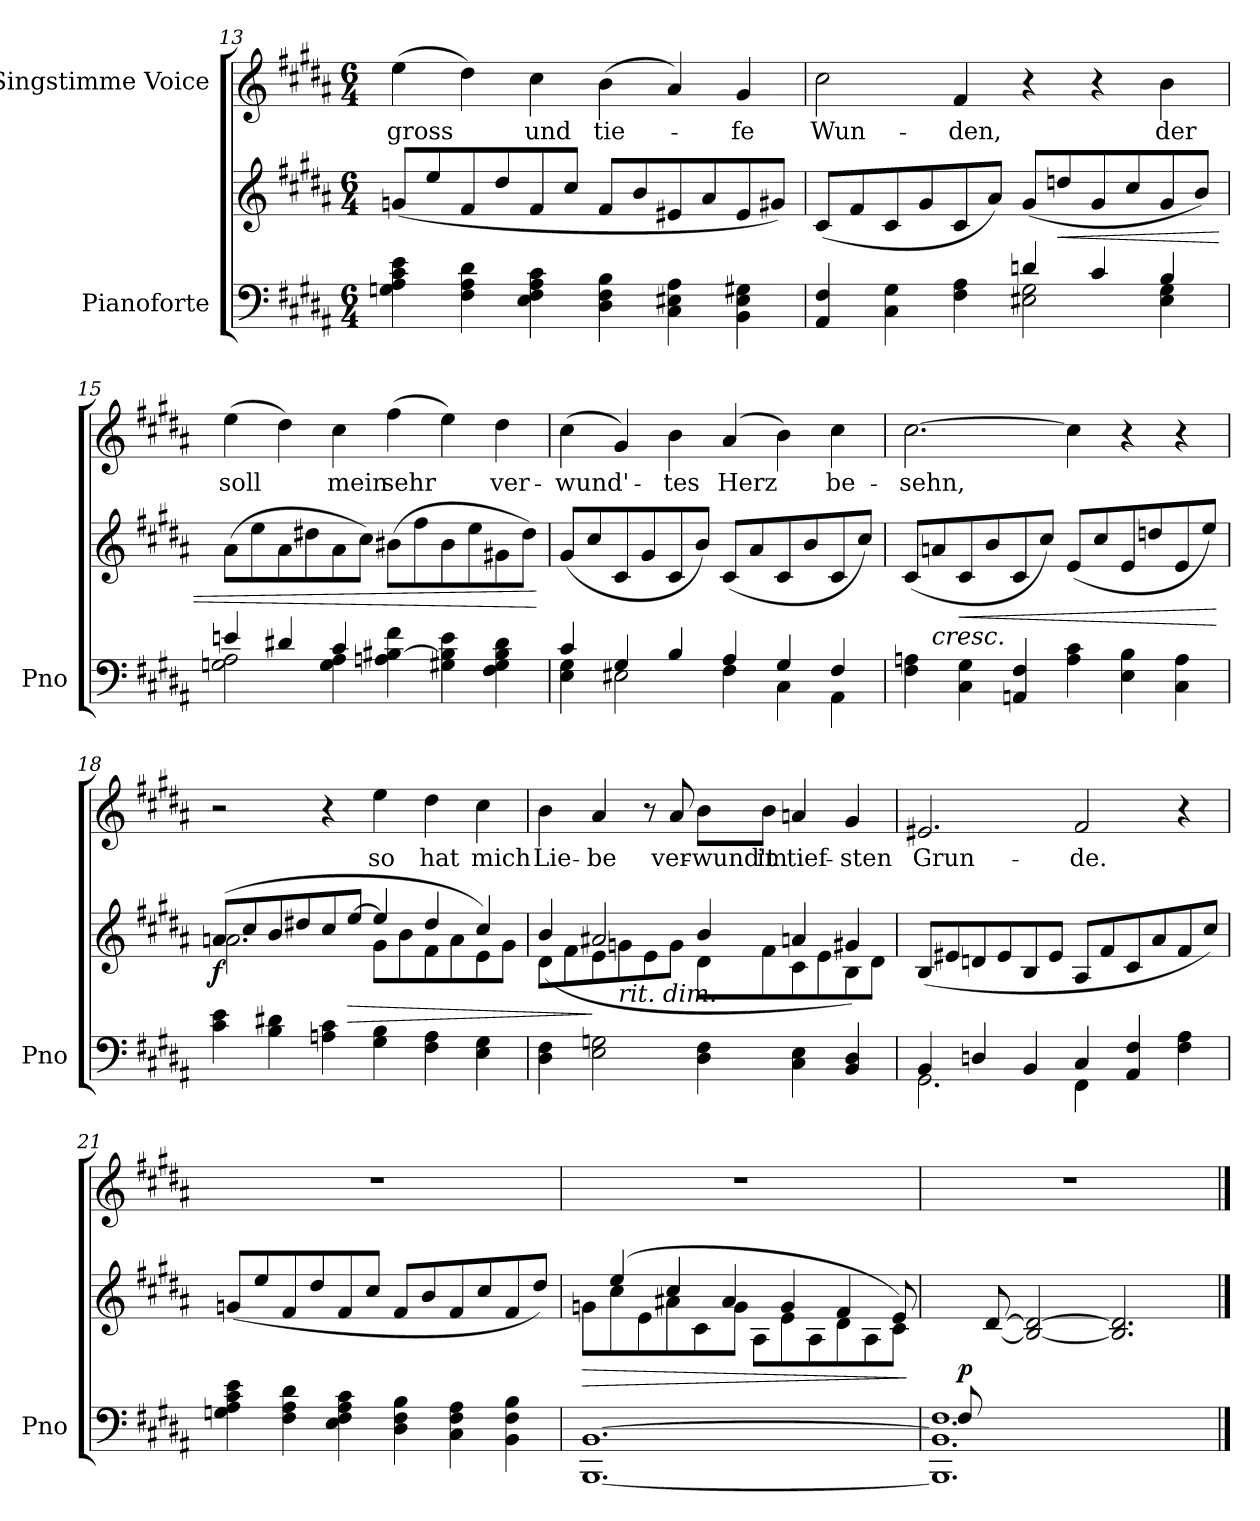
**kern	**kern	**dynam	**kern	**text
*part2	*part2	*part2	*part1	*part1
*staff3	*staff2	*staff2/3	*staff1	*staff1
*I"Pianoforte	*	*	*I"Singstimme Voice	*
*I'Pno	*	*	*	*
*clefF4	*clefG2	*	*clefG2	*
*k[f#c#g#d#a#]	*k[f#c#g#d#a#]	*	*k[f#c#g#d#a#]	*
*M6/4	*M6/4	*	*M6/4	*
=13	=13	=13	=13	=13
!	!	!	!	!LO:LY:b
4Gn\ 4A#\ 4c#\ 4e\	(8gn/L	.	(4ee\	gross
.	8ee/	.	.	.
4F#\ 4A#\ 4d#\	8f#/	.	4dd#\)	.
.	8dd#/	.	.	.
!	!	!	!	!LO:LY:b
4E\ 4F#\ 4A#\ 4c#\	8f#/	.	4cc#\	und
.	8cc#/J	.	.	.
!	!	!	!	!LO:LY:b
4D#\ 4F#\ 4B\	8f#/L	.	(4b\	tie-
.	8b/	.	.	.
4C#\ 4E#X\ 4A#\	8e#X/	.	4a#/)	.
.	8a#/	.	.	.
!	!	!	!	!LO:LY:b
4BB\ 4E#\ 4G#i\	8e#/	.	4g#/	-fe
.	8g#i/J)	.	.	.
!!LO:LB:g=z
=14	=14	=14	=14	=14
*^	*	*	*	*
!	!	!	!	!	!LO:LY:b
4AA#/ 4F#/	2.ryy	(8c#/L	.	2cc#\	Wun-
.	.	8f#/	.	.	.
4C#\ 4G#\	.	8c#/	.	.	.
.	.	8g#/	.	.	.
!	!	!	!	!	!LO:LY:b
4F#\ 4A#\	.	8c#/	.	4f#/	-den,
.	.	8a#/J)	.	.	.
2E#X\ 2G#\	4dn/	(8g#/L	.	4r	.
!	!	!	!LO:HP:b	!	!
.	.	8ddn/	<	.	.
.	4c#/	8g#/	.	4r	.
.	.	8cc#/	.	.	.
!	!	!	!	!	!LO:LY:b
4E#\ 4G#\	4B/	8g#/	.	4b\	der
.	.	8b/J)	.	.	.
!!LO:PB:g=z
=15	=15	=15	=15	=15	=15
!	!	!	!	!	!LO:LY:b
4en/	2Gn\ 2A#\	(8a#\L	.	(4ee\	soll
.	.	8ee\	.	.	.
4d#X/	.	8a#\	.	4dd#\)	.
.	.	8dd#X\	.	.	.
!	!	!	!	!	!LO:LY:b
4c#/	4G\ 4A#\	8a#\	.	4cc#\	mein
.	.	8cc#\J)	.	.	.
!	!	!	!	!	!LO:LY:b
4ryy	4An\ [>4B#X\ 4f#\	(8b#X\L	.	(4ff#\	sehr
.	.	8ff#\	.	.	.
2ryy	4G#X\ 4B#\] 4e\	8b#\	.	4ee\)	.
.	.	8ee\	.	.	.
!	!	!	!	!	!LO:LY:b
.	4F#\ 4G#\ 4B#\ 4d#\	8g#X\	.	4dd#\	ver-
.	.	8dd#\J)	.	.	.
*v	*v	*	*	*	*
.	.	[	.	.
=16	=16	=16	=16	=16
*^	*	*	*	*
!	!	!	!	!	!LO:LY:b
4c#/	4E\ 4G#\	(8g#/L	.	(4cc#\	-wund'-
.	.	8cc#/	.	.	.
4G#/	2E#X\	8c#/	.	4g#/)	.
.	.	8g#/	.	.	.
!	!	!	!	!	!LO:LY:b
4B/	.	8c#/	.	4b\	-tes
.	.	8b/J)	.	.	.
!	!	!	!	!	!LO:LY:b
4A#/	4F#\	(8c#/L	.	(4a#/	Herz
.	.	8a#/	.	.	.
4G#/	4C#\	8c#/	.	4b\)	.
.	.	8b/	.	.	.
!	!	!	!	!	!LO:LY:b
4F#/	4AA#\	8c#/	.	4cc#\	be-
.	.	8cc#/J)	.	.	.
*v	*v	*	*	*	*
=17	=17	=17	=17	=17
!	!	!	!	!LO:LY:b
4F#\ 4An\	(8c#/L	.	[2.cc#\	-sehn,
!	!	!LO:HP:b	!	!
.	8an/	<	.	.
!	!	!LO:HP:b	!	!
4C#\ 4G#\	8c#/	<	.	.
.	8b/	.	.	.
4AAn/ 4F#/	8c#/	.	.	.
.	8cc#/J)	.	.	.
4A\ 4c#\	(8e/L	.	4cc#\]	.
.	8cc#/	.	.	.
4E\ 4B\	8e/	.	4r	.
.	8ddn/	.	.	.
4C#\ 4A\	8e/	.	4r	.
.	8ee/J)	.	.	.
.	.	[	.	.
!!LO:LB:g=z
=18	=18	=18	=18	=18
*	*^	*	*	*
!	!	!	!LO:DY:b	!	!
4c#\ 4e\	(8an/L	2.a\	f	2r	.
.	8cc#/	.	.	.	.
4B\ 4d#X\	8b/	.	.	.	.
.	8dd#X/	.	.	.	.
4An\ 4c#\	8cc#/	.	.	4r	.
!	!	!	!LO:HP:n=1:b	!	!
.	[8ee/J	.	[ >	.	.
!	!	!	!	!	!LO:LY:b
4G#\ 4B\	4ee/]	8g#\L	.	4ee\	so
.	.	8b\	.	.	.
!	!	!	!	!	!LO:LY:b
4F#\ 4A\	4dd#/	8f#\	.	4dd#\	hat
.	.	8a\	.	.	.
!	!	!	!	!	!LO:LY:b
4E\ 4G#\	4cc#/)	8e\	.	4cc#\	mich
.	.	8g#\J	.	.	.
=19	=19	=19	=19	=19	=19
!	!	!	!	!	!LO:LY:b
4D#\ 4F#\	8d#\L	(>4b/	.	4b\	Lie-
.	8f#\	.	.	.	.
!	!	!	!	!	!LO:LY:b
2E\ 2Gn\	8e\	2a#X/	]	4a#/	-be
!	!LO:TX:b:i:t=rit. dim.	!	!	!	!
.	8gn\	.	.	.	.
.	8e\	.	.	8r	.
!	!	!	!	!	!LO:LY:b
.	(8g\J	.	.	8a#/	ver-
!	!	!	!	!	!LO:LY:b
4D#\ 4F#\	8d#\L	4b/	.	8b\L	-wund't
!	!	!	!	!	!LO:LY:b
.	8f#\	.	.	8b\J	im
!	!	!	!	!	!LO:LY:b
4C#\ 4E\	8c#\	4an/	.	4an/	tief-
.	8e\	.	.	.	.
!	!	!	!	!	!LO:LY:b
4BB/ 4D#/	8B\	4g#X/)	.	4g#/	-sten
.	8d#\J	.	.	.	.
*	*v	*v	*	*	*
=20	=20	=20	=20	=20
*^	*	*	*	*
!	!	!	!	!	!LO:LY:b
4BB/	2.GG#\	(8B/L	.	2.e#X/	Grun-
.	.	8e#X/	.	.	.
4Dn/	.	8dn/	.	.	.
.	.	8e#/	.	.	.
4BB/	.	8B/	.	.	.
.	.	8e#/J	.	.	.
!	!	!	!	!	!LO:LY:b
4C#/	4FF#\	8A#/L	.	2f#/	-de.
.	.	8f#/	.	.	.
4AA#/ 4F#/	2ryy	8c#/	.	.	.
.	.	8a#/	.	.	.
4F#\ 4A#\	.	8f#/	.	4r	.
.	.	8cc#/J)	.	.	.
*v	*v	*	*	*	*
!!LO:LB:g=z
=21	=21	=21	=21	=21
4Gn\ 4A#\ 4c#\ 4e\	(8gn/L	.	1.r	.
.	8ee/	.	.	.
4F#\ 4A#\ 4d#\	8f#/	.	.	.
.	8dd#/	.	.	.
4E\ 4F#\ 4A#\ 4c#\	8f#/	.	.	.
.	8cc#/J	.	.	.
4D#\ 4F#\ 4B\	8f#/L	.	.	.
.	8b/	.	.	.
4C#\ 4F#\ 4A#\	8f#/	.	.	.
.	8cc#/	.	.	.
4BB\ 4F#\ 4B\	8f#/	.	.	.
.	8dd#/J)	.	.	.
=22	=22	=22	=22	=22
!	!	!LO:HP:b	!	!
*	*^	*	*	*
[<1.BBB [<1.BB	8ryy	8gn\L	>	1.r	.
.	(4ee/	8cc#\	.	.	.
.	.	8e\	.	.	.
.	4cc#/	8a#X\	.	.	.
.	.	8c#\	.	.	.
.	4a#/	8g\J	.	.	.
.	.	8A#\L	.	.	.
.	4g/	8e\	.	.	.
.	.	8A#\	.	.	.
.	4f#/	8d#\	.	.	.
.	.	8A#\	.	.	.
.	8e/)	8c#\J	.	.	.
*	*v	*v	*	*	*
.	.	]	.	.
=23	=23	=23	=23	=23
*^	*^	*	*	*
!	!	!	!	!LO:DY:b	!	!
8F#/L	1.BBB] 1.BB] 1.F#	8ryy	8ryy	p	1.r	.
8ryy	.	[>8d#/	[8B\J	.	.	.
4ryy	.	2B/_ 2d#/_	1ryy	.	.	.
1ryy	.	.	.	.	.	.
.	.	2.B/] 2.d#/]	.	.	.	.
.	.	.	4ryy	.	.	.
*v	*v	*	*	*	*	*
*	*v	*v	*	*	*
==	==	==	==	==
*-	*-	*-	*-	*-
